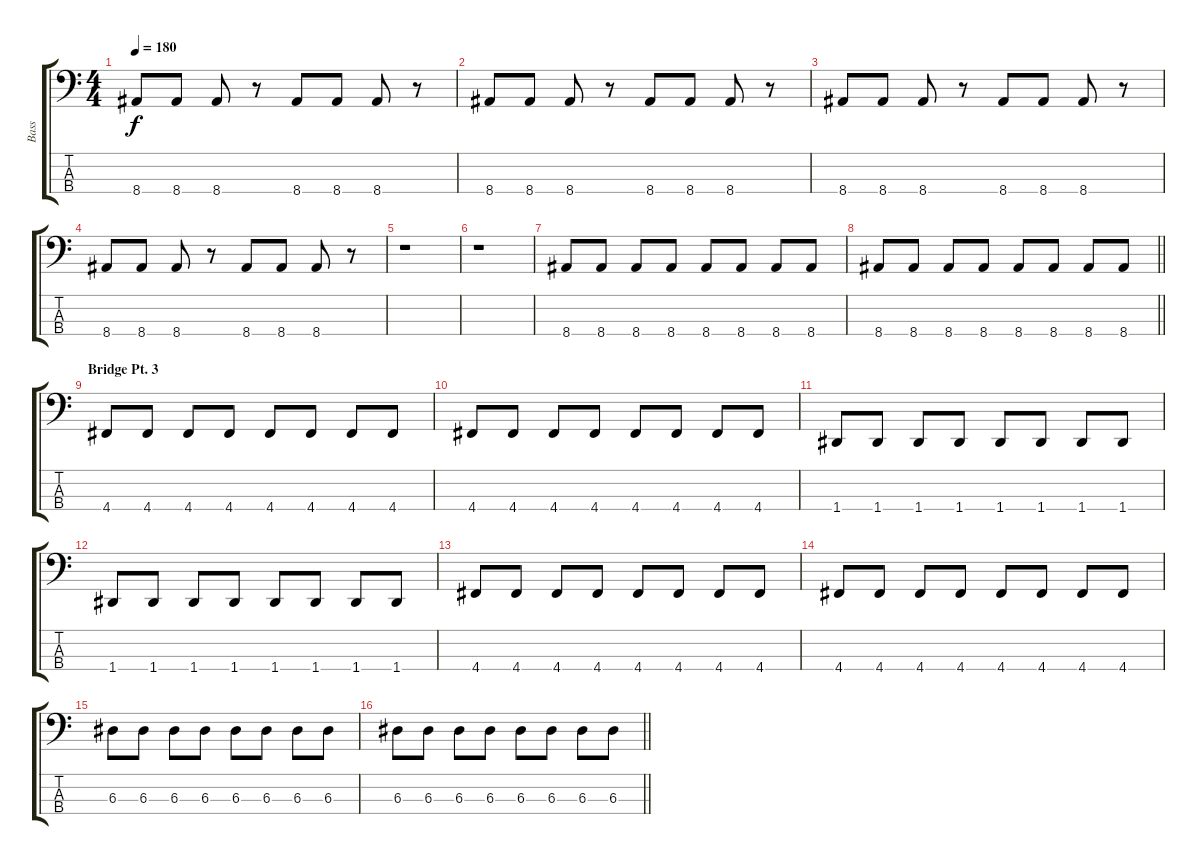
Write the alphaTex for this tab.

\track ("Bass" "Bass") {instrument electricbassfinger}
\staff {score tabs}
\tuning (G2 D2 A1 D1) {hide}
\ts (4 4)
\tempo 180
\clef f4
\ks c
8.4.8{dy f} 8.4.8 8.4.8 r.8 8.4.8 8.4.8 8.4.8 r.8 |
8.4.8 8.4.8 8.4.8 r.8 8.4.8 8.4.8 8.4.8 r.8 |
8.4.8 8.4.8 8.4.8 r.8 8.4.8 8.4.8 8.4.8 r.8 |
8.4.8 8.4.8 8.4.8 r.8 8.4.8 8.4.8 8.4.8 r.8 |
r.1 |
r.1 |
8.4.8 8.4.8 8.4.8 8.4.8 8.4.8 8.4.8 8.4.8 8.4.8 |
\barLineRight lightlight
8.4.8 8.4.8 8.4.8 8.4.8 8.4.8 8.4.8 8.4.8 8.4.8 |
\section ("" "Bridge Pt. 3")
4.4.8 4.4.8 4.4.8 4.4.8 4.4.8 4.4.8 4.4.8 4.4.8 |
4.4.8 4.4.8 4.4.8 4.4.8 4.4.8 4.4.8 4.4.8 4.4.8 |
1.4.8 1.4.8 1.4.8 1.4.8 1.4.8 1.4.8 1.4.8 1.4.8 |
1.4.8 1.4.8 1.4.8 1.4.8 1.4.8 1.4.8 1.4.8 1.4.8 |
4.4.8 4.4.8 4.4.8 4.4.8 4.4.8 4.4.8 4.4.8 4.4.8 |
4.4.8 4.4.8 4.4.8 4.4.8 4.4.8 4.4.8 4.4.8 4.4.8 |
6.3.8 6.3.8 6.3.8 6.3.8 6.3.8 6.3.8 6.3.8 6.3.8 |
\barLineRight lightlight
6.3.8 6.3.8 6.3.8 6.3.8 6.3.8 6.3.8 6.3.8 6.3.8
